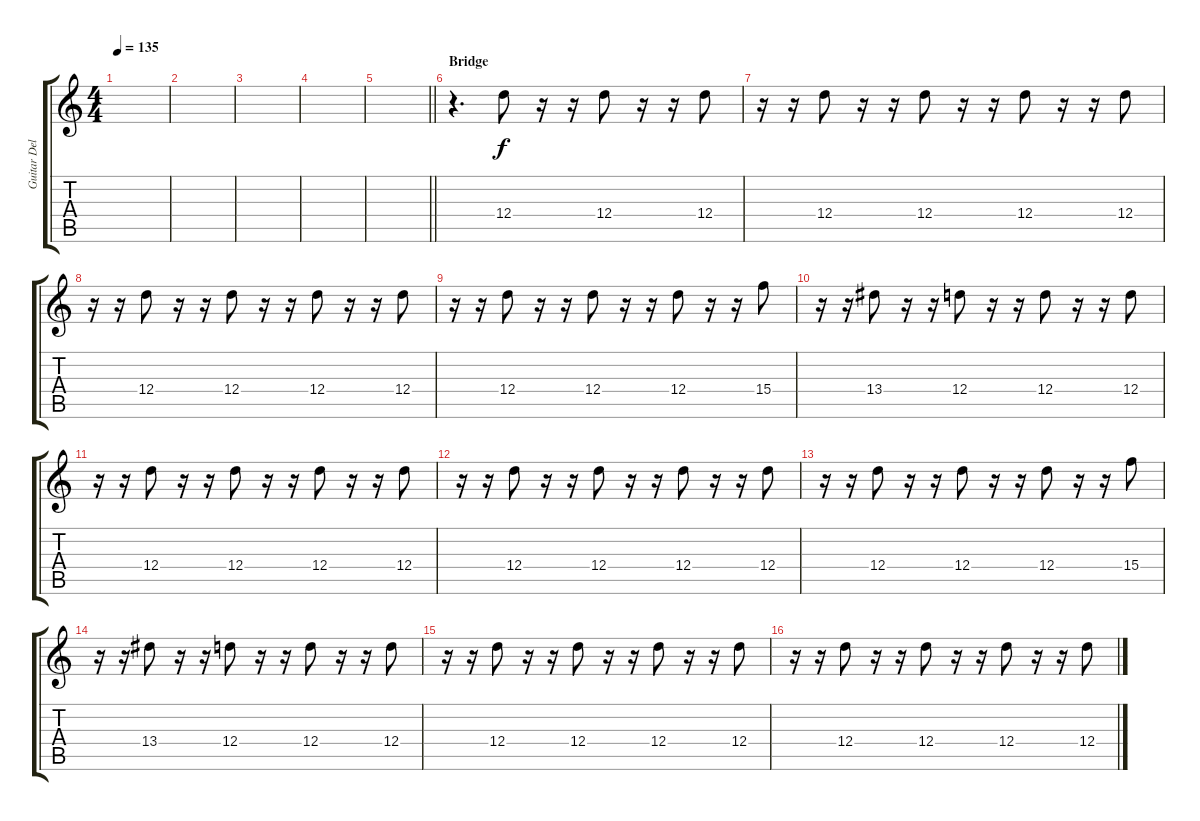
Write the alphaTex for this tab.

\track ("Guitar Delay 2" "Guitar Del") {instrument acousticguitarnylon}
\staff {score tabs}
\tuning (E4 B3 G3 D3 A2 E2) {hide}
\ts (4 4)
\tempo 135
\clef g2
\ks c
|
|
|
|
\barLineRight lightlight
|
\section ("" "Bridge")
r.4{d} 12.4.8 r.16 r.16 12.4.8 r.16 r.16 12.4.8 |
r.16 r.16 12.4.8 r.16 r.16 12.4.8 r.16 r.16 12.4.8 r.16 r.16 12.4.8 |
r.16 r.16 12.4.8 r.16 r.16 12.4.8 r.16 r.16 12.4.8 r.16 r.16 12.4.8 |
r.16 r.16 12.4.8 r.16 r.16 12.4.8 r.16 r.16 12.4.8 r.16 r.16 15.4.8 |
r.16 r.16 13.4.8 r.16 r.16 12.4.8 r.16 r.16 12.4.8 r.16 r.16 12.4.8 |
r.16 r.16 12.4.8 r.16 r.16 12.4.8 r.16 r.16 12.4.8 r.16 r.16 12.4.8 |
r.16 r.16 12.4.8 r.16 r.16 12.4.8 r.16 r.16 12.4.8 r.16 r.16 12.4.8 |
r.16 r.16 12.4.8 r.16 r.16 12.4.8 r.16 r.16 12.4.8 r.16 r.16 15.4.8 |
r.16 r.16 13.4.8 r.16 r.16 12.4.8 r.16 r.16 12.4.8 r.16 r.16 12.4.8 |
r.16 r.16 12.4.8 r.16 r.16 12.4.8 r.16 r.16 12.4.8 r.16 r.16 12.4.8 |
r.16 r.16 12.4.8 r.16 r.16 12.4.8 r.16 r.16 12.4.8 r.16 r.16 12.4.8
